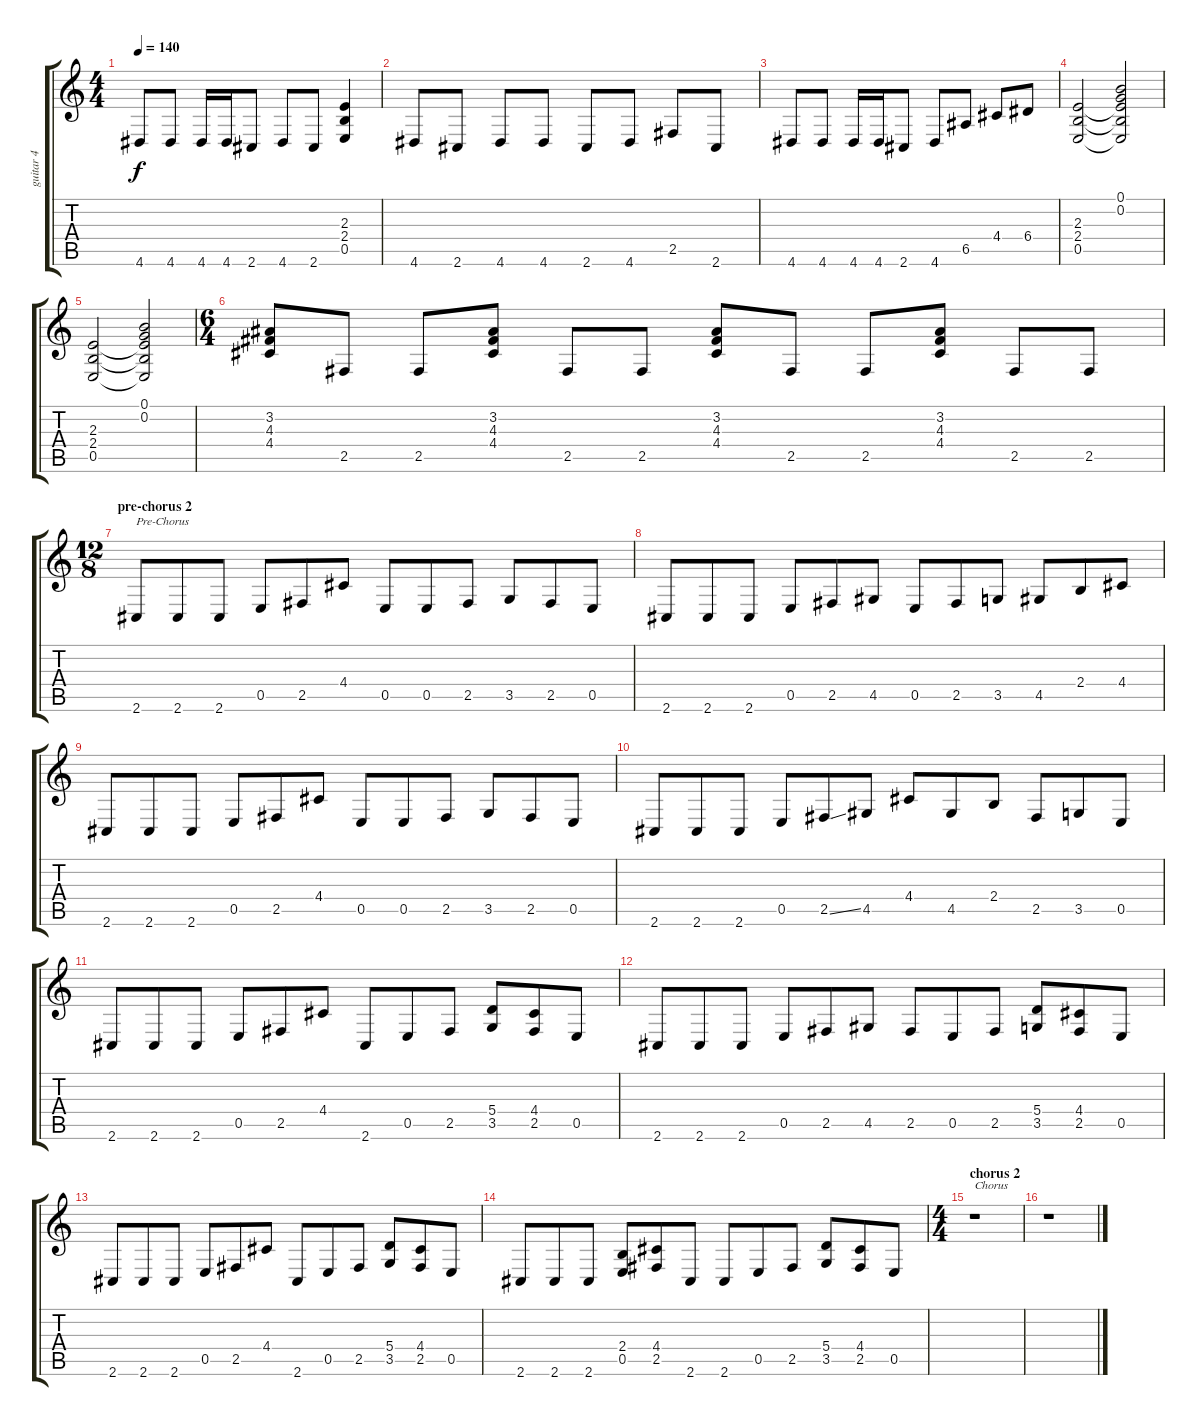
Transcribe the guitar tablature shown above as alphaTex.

\track ("guitar 4" "guitar 4") {instrument overdrivenguitar}
\staff {score tabs}
\tuning (B3 G3 D3 A2 E2 B1) {hide}
\ts (4 4)
\tempo 140
\clef g2
\ks c
4.6.8{dy f} 4.6.8 4.6.16 4.6.16 2.6.8 4.6.8 2.6.8 (2.3 2.4 0.5).4 |
4.6.8 2.6.8 4.6.8 4.6.8 2.6.8 4.6.8 2.5.8 2.6.8 |
4.6.8 4.6.8 4.6.16 4.6.16 2.6.8 4.6.8 6.5.8 4.4.8 6.4.8 |
(2.3 2.4 0.5).2 (0.1 0.2 2.3{t} 2.4{t} 0.5{t}).2 |
(2.3 2.4 0.5).2 (0.1 0.2 2.3{t} 2.4{t} 0.5{t}).2 |
\ts (6 4)
(3.2 4.3 4.4).8 2.5.8 2.5.8 (3.2 4.3 4.4).8 2.5.8 2.5.8 (3.2 4.3 4.4).8 2.5.8 2.5.8 (3.2 4.3 4.4).8 2.5.8 2.5.8 |
\ts (12 8)
\section ("" "pre-chorus 2")
2.6.8{txt "Pre-Chorus"} 2.6.8 2.6.8 0.5.8 2.5.8 4.4.8 0.5.8 0.5.8 2.5.8 3.5.8 2.5.8 0.5.8 |
2.6.8 2.6.8 2.6.8 0.5.8 2.5.8 4.5.8 0.5.8 2.5.8 3.5.8 4.5.8 2.4.8 4.4.8 |
2.6.8 2.6.8 2.6.8 0.5.8 2.5.8 4.4.8 0.5.8 0.5.8 2.5.8 3.5.8 2.5.8 0.5.8 |
2.6.8 2.6.8 2.6.8 0.5.8 2.5{ss}.8 4.5.8 4.4.8 4.5.8 2.4.8 2.5.8 3.5.8 0.5.8 |
2.6.8 2.6.8 2.6.8 0.5.8 2.5.8 4.4.8 2.6.8 0.5.8 2.5.8 (5.4 3.5).8 (4.4 2.5).8 0.5.8 |
2.6.8 2.6.8 2.6.8 0.5.8 2.5.8 4.5.8 2.5.8 0.5.8 2.5.8 (5.4 3.5).8 (4.4 2.5).8 0.5.8 |
2.6.8 2.6.8 2.6.8 0.5.8 2.5.8 4.4.8 2.6.8 0.5.8 2.5.8 (5.4 3.5).8 (4.4 2.5).8 0.5.8 |
2.6.8 2.6.8 2.6.8 (2.4 0.5).8 (4.4 2.5).8 2.6.8 2.6.8 0.5.8 2.5.8 (5.4 3.5).8 (4.4 2.5).8 0.5.8 |
\ts (4 4)
\section ("" "chorus 2")
r.1{txt "Chorus"} |
r.1
